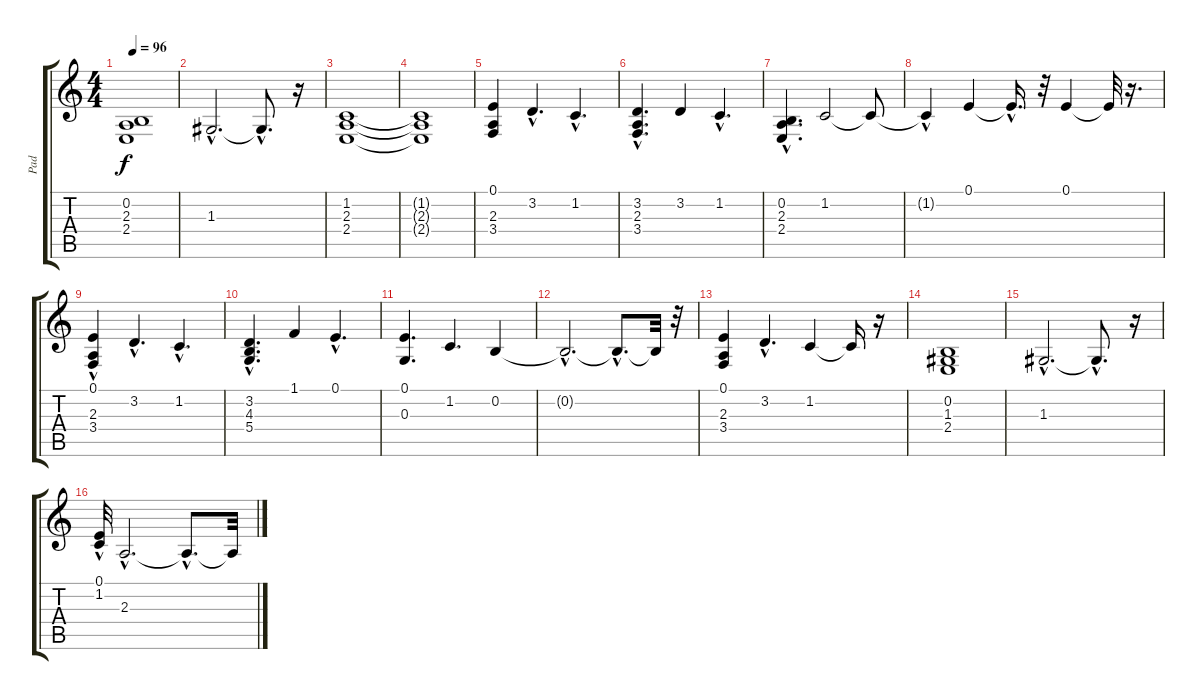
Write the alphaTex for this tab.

\track ("Pad" "Pad") {instrument pad7halo}
\staff {score tabs}
\tuning (E4 B3 G3 D3 A2 E2) {hide}
\ts (4 4)
\tempo 96
\clef g2
\ks c
(0.2 2.3 2.4).1{dy f} |
1.3{hac}.2{d} 1.3{hac t}.8{d} r.16 |
(1.2 2.3 2.4).1 |
(1.2{t} 2.3{t} 2.4{t}).1 |
(0.1 2.3 3.4).4 3.2{hac}.4{d} 1.2{hac}.4{d} |
(3.2{hac} 2.3 3.4).4{d} 3.2.4 1.2{hac}.4{d} |
(0.2{hac} 2.3 2.4).4{d} 1.2.2 1.2{t}.8 |
1.2{hac t}.4 0.1.4 0.1{hac t}.16{d} r.32 0.1.4 0.1{t}.32 r.16{d} |
(0.1 2.3{hac} 3.4{hac}).4 3.2{hac}.4{d} 1.2{hac}.4{d} |
(3.2{hac} 4.3 5.4).4{d} 1.1.4 0.1{hac}.4{d} |
(0.1 0.3).4{d} 1.2.4{d} 0.2.4 |
0.2{hac t}.2{d} 0.2{hac t}.8{d} 0.2{t}.32 r.32 |
(0.1 2.3 3.4).4 3.2{hac}.4{d} 1.2.4 1.2{t}.16 r.16 |
(0.2 1.3 2.4).1 |
1.3{hac}.2{d} 1.3{hac t}.8{d} r.16 |
(0.1{hac} 1.2{hac}).32 2.3{hac}.2{d} 2.3{hac t}.8{d} 2.3{t}.32
